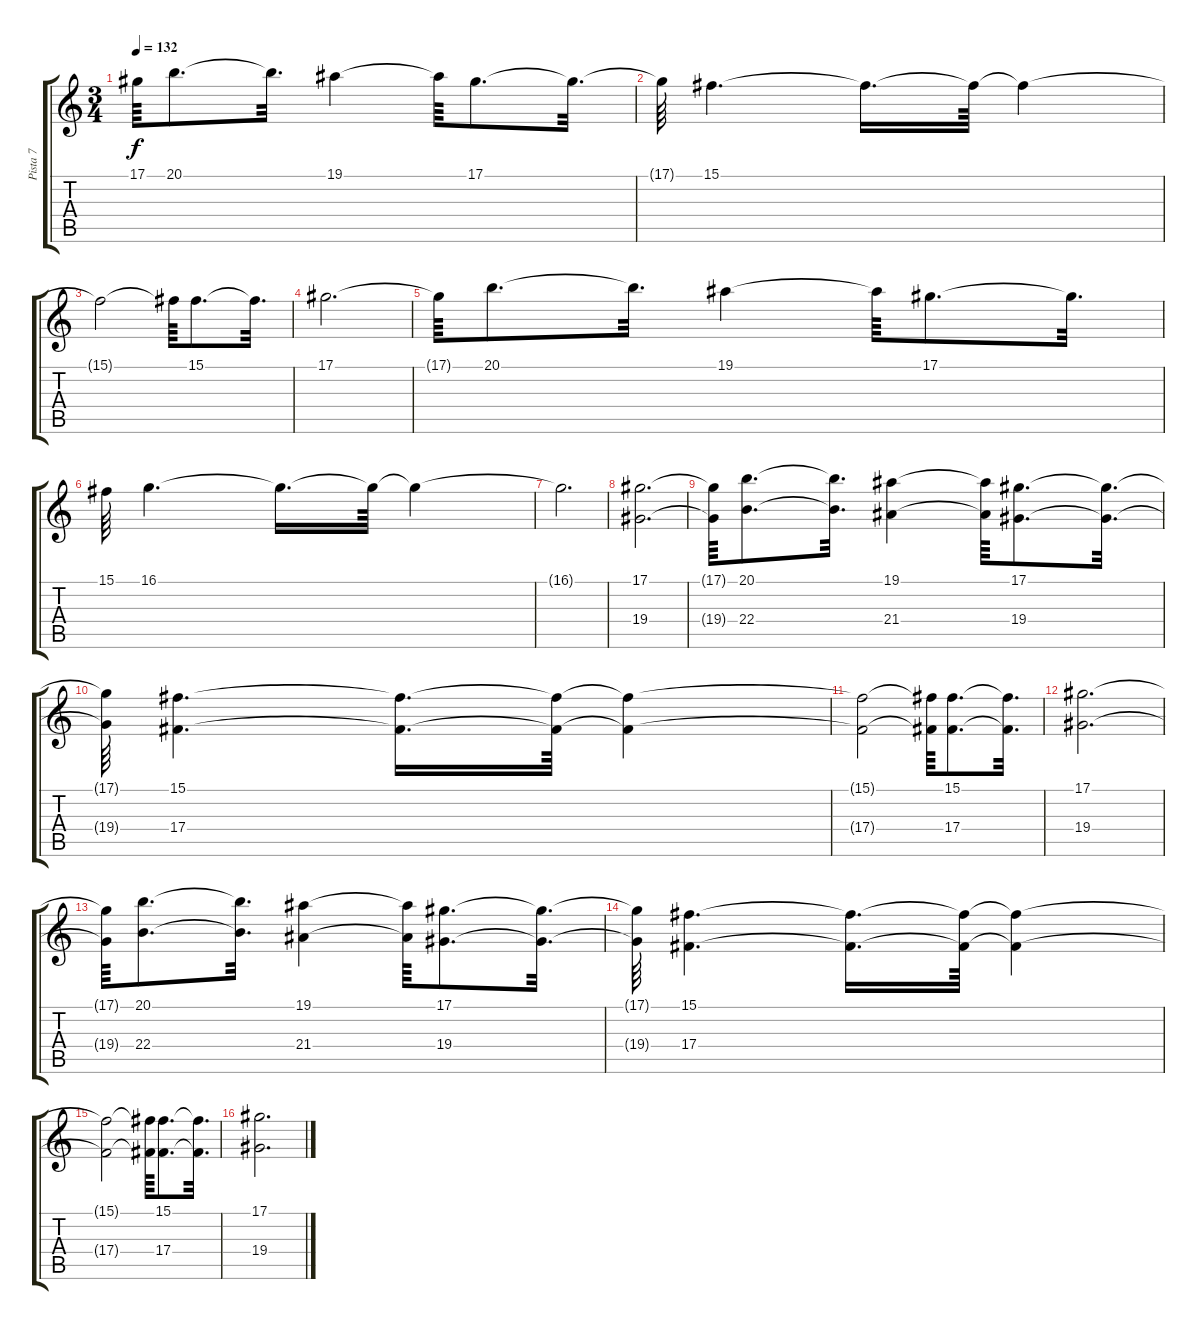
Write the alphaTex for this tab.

\track ("Pista 7" "Pista 7") {instrument violin}
\staff {score tabs}
\tuning (Eb4 Bb3 Gb3 Db3 Ab2 Eb2) {hide}
\ts (3 4)
\tempo 132
\clef g2
\ks c
17.1{t}.64{dy f} 20.1.8{d} 20.1{t}.32{d} 19.1.4 19.1{t}.64 17.1.8{d} 17.1{t}.32{d} |
17.1{t}.64 15.1.4{d} 15.1{t}.16{d} 15.1{t}.64 15.1{t}.4 |
15.1{t}.2 15.1{t}.64 15.1.8{d} 15.1{t}.32{d} |
17.1.2{d} |
17.1{t}.64 20.1.8{d} 20.1{t}.32{d} 19.1.4 19.1{t}.64 17.1.8{d} 17.1{t}.32{d} |
15.1.64 16.1.4{d} 16.1{t}.16{d} 16.1{t}.64 16.1{t}.4 |
16.1{t}.2{d} |
(17.1 19.4).2{d} |
(17.1{t} 19.4{t}).64 (20.1 22.4).8{d} (20.1{t} 22.4{t}).32{d} (19.1 21.4).4 (19.1{t} 21.4{t}).64 (17.1 19.4).8{d} (17.1{t} 19.4{t}).32{d} |
(17.1{t} 19.4{t}).64 (15.1 17.4).4{d} (15.1{t} 17.4{t}).16{d} (15.1{t} 17.4{t}).64 (15.1{t} 17.4{t}).4 |
(15.1{t} 17.4{t}).2 (15.1{t} 17.4{t}).64 (15.1 17.4).8{d} (15.1{t} 17.4{t}).32{d} |
(17.1 19.4).2{d} |
(17.1{t} 19.4{t}).64 (20.1 22.4).8{d} (20.1{t} 22.4{t}).32{d} (19.1 21.4).4 (19.1{t} 21.4{t}).64 (17.1 19.4).8{d} (17.1{t} 19.4{t}).32{d} |
(17.1{t} 19.4{t}).64 (15.1 17.4).4{d} (15.1{t} 17.4{t}).16{d} (15.1{t} 17.4{t}).64 (15.1{t} 17.4{t}).4 |
(15.1{t} 17.4{t}).2 (15.1{t} 17.4{t}).64 (15.1 17.4).8{d} (15.1{t} 17.4{t}).32{d} |
(17.1 19.4).2{d}
